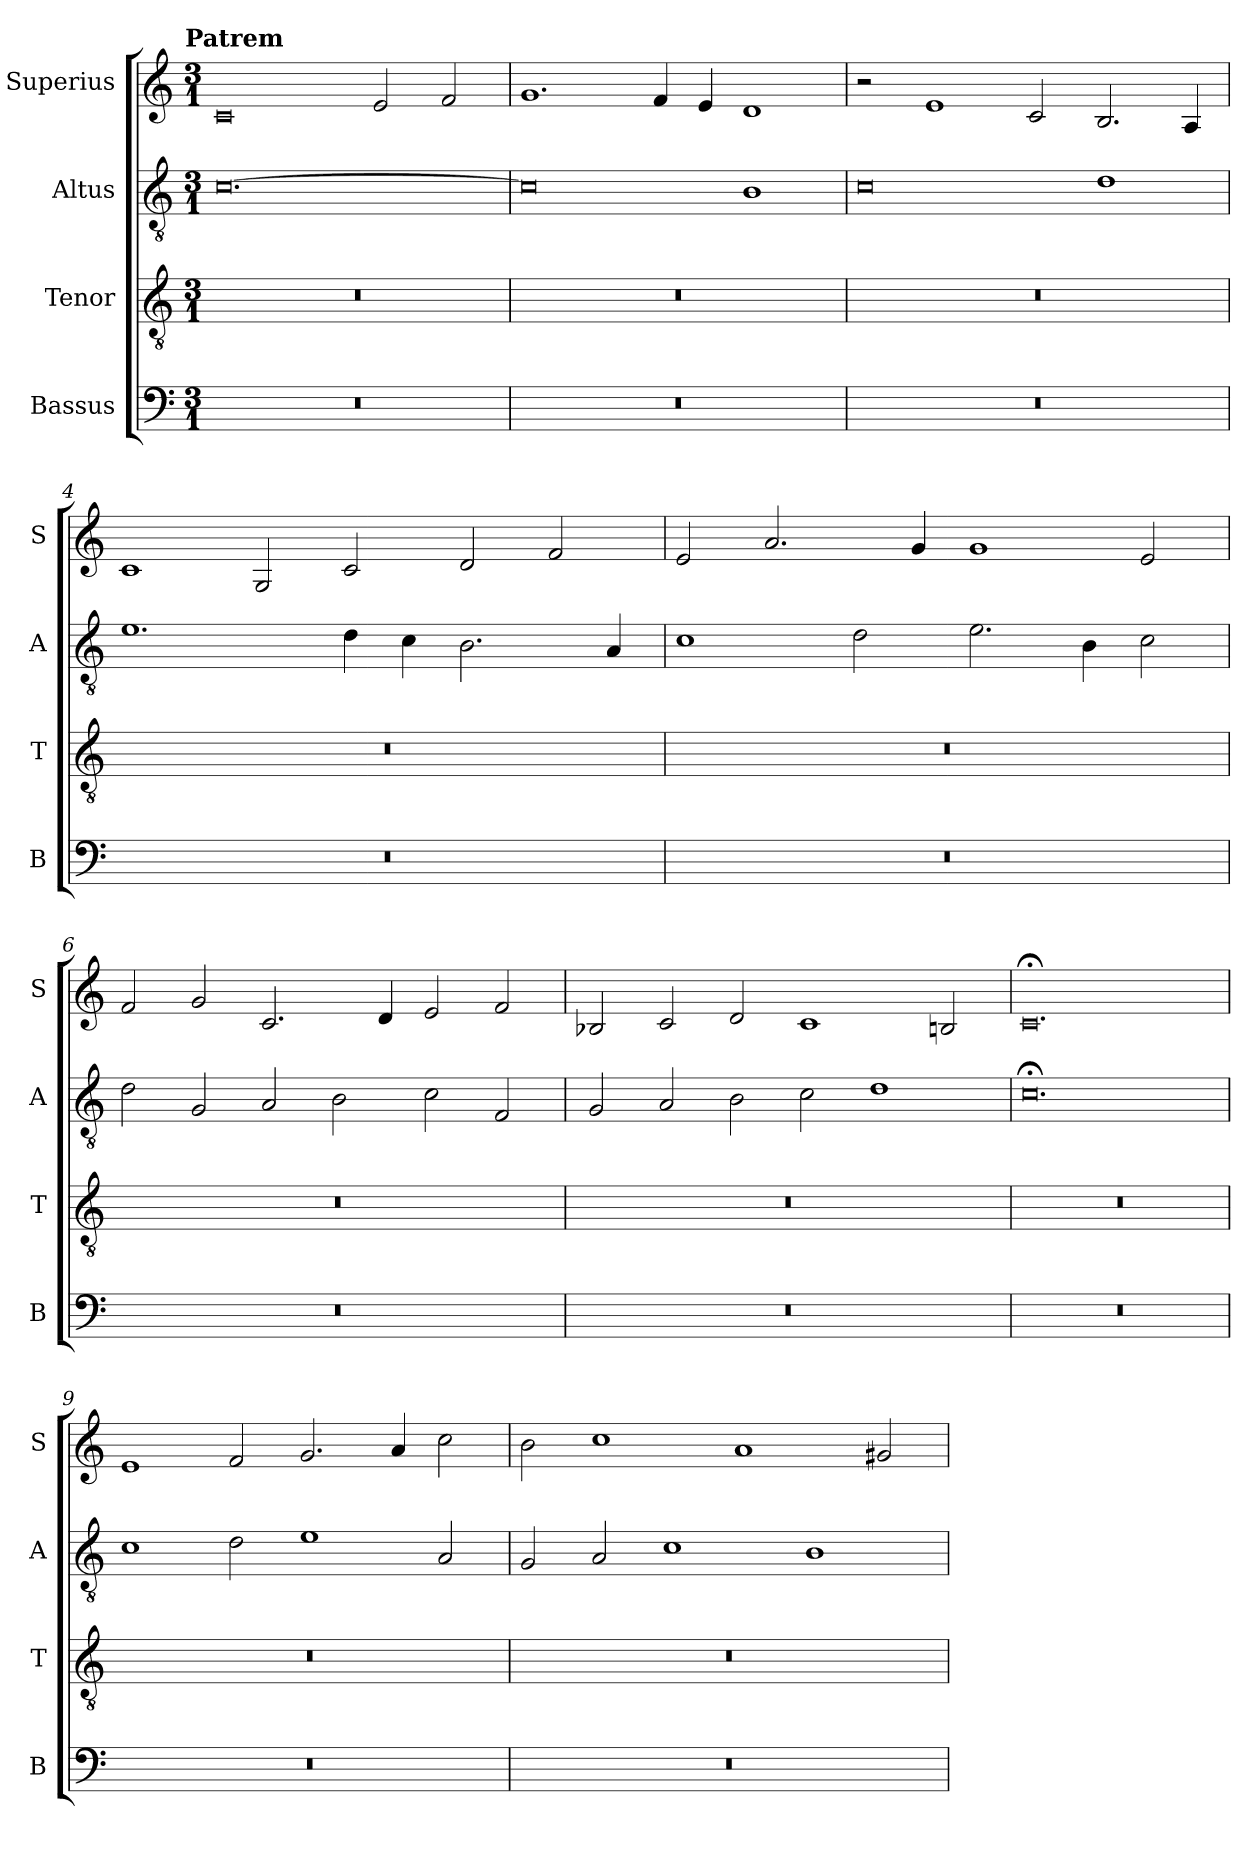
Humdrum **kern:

**kern	**kern	**kern	**kern
*part4	*part3	*part2	*part1
*staff4	*staff3	*staff2	*staff1
*I"Bassus	*I"Tenor	*I"Altus	*I"Superius
*I'B	*I'T	*I'A	*I'S
*clefF4	*clefGv2	*clefGv2	*clefG2
*k[]	*k[]	*k[]	*k[]
!!LO:TX:omd:t=Patrem
*M3/1	*M3/1	*M3/1	*M3/1
=1	=1	=1	=1
0.r	0.r	[0.c	0c
.	.	.	2e/
.	.	.	2f/
=2	=2	=2	=2
0.r	0.r	0c]	1.g
.	.	.	4f/
.	.	.	4e/
.	.	1B	1d
=3	=3	=3	=3
0.r	0.r	0c	2r
.	.	.	1e
.	.	.	2c/
.	.	1d	2.B/
.	.	.	4A/
=4	=4	=4	=4
0.r	0.r	1.e	1c
.	.	.	2G/
.	.	4d\	2c/
.	.	4c\	.
.	.	2.B\	2d/
.	.	.	2f/
.	.	4A/	.
=5	=5	=5	=5
0.r	0.r	1c	2e/
.	.	.	2.a/
.	.	2d\	.
.	.	.	4g/
.	.	2.e\	1g
.	.	4B\	.
.	.	2c\	2e/
=6	=6	=6	=6
0.r	0.r	2d\	2f/
.	.	2G/	2g/
.	.	2A/	2.c/
.	.	2B\	.
.	.	.	4d/
.	.	2c\	2e/
.	.	2F/	2f/
=7	=7	=7	=7
0.r	0.r	2G/	2B-X/
.	.	2A/	2c/
.	.	2B\	2d/
.	.	2c\	1c
.	.	1d	.
.	.	.	2Bn/
=8	=8	=8	=8
0.r	0.r	0.c;<	0.c;<
=9	=9	=9	=9
0.r	0.r	1c	1e
.	.	2d\	2f/
.	.	1e	2.g/
.	.	.	4a/
.	.	2A/	2cc\
=10	=10	=10	=10
0.r	0.r	2G/	2b\
.	.	2A/	1cc
.	.	1c	.
.	.	.	1a
.	.	1B	.
.	.	.	2g#X/
=	=	=	=
*-	*-	*-	*-
